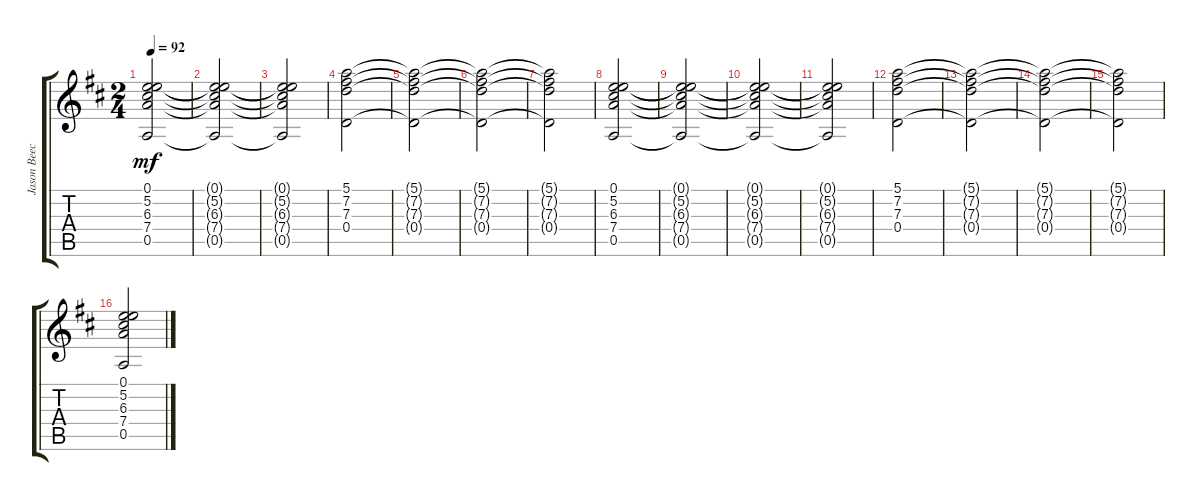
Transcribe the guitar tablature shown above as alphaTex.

\track ("Jason Beecker Lead 2" "Jason Beec") {instrument distortionguitar}
\staff {score tabs}
\tuning (E4 B3 G3 D3 A2 E2) {hide}
\ts (2 4)
\tempo 92
\clef g2
\ks d
(0.1{t} 5.2{t} 6.3{t} 7.4{t} 0.5{t}).2{dy mf} |
(0.1{t} 5.2{t} 6.3{t} 7.4{t} 0.5{t}).2 |
(0.1{t} 5.2{t} 6.3{t} 7.4{t} 0.5{t}).2 |
(5.1 7.2 7.3 0.4).2 |
(5.1{t} 7.2{t} 7.3{t} 0.4{t}).2 |
(5.1{t} 7.2{t} 7.3{t} 0.4{t}).2 |
(5.1{t} 7.2{t} 7.3{t} 0.4{t}).2 |
(0.1 5.2 6.3 7.4 0.5).2 |
(0.1{t} 5.2{t} 6.3{t} 7.4{t} 0.5{t}).2 |
(0.1{t} 5.2{t} 6.3{t} 7.4{t} 0.5{t}).2 |
(0.1{t} 5.2{t} 6.3{t} 7.4{t} 0.5{t}).2 |
(5.1 7.2 7.3 0.4).2 |
(5.1{t} 7.2{t} 7.3{t} 0.4{t}).2 |
(5.1{t} 7.2{t} 7.3{t} 0.4{t}).2 |
(5.1{t} 7.2{t} 7.3{t} 0.4{t}).2 |
(0.1 5.2 6.3 7.4 0.5).2
